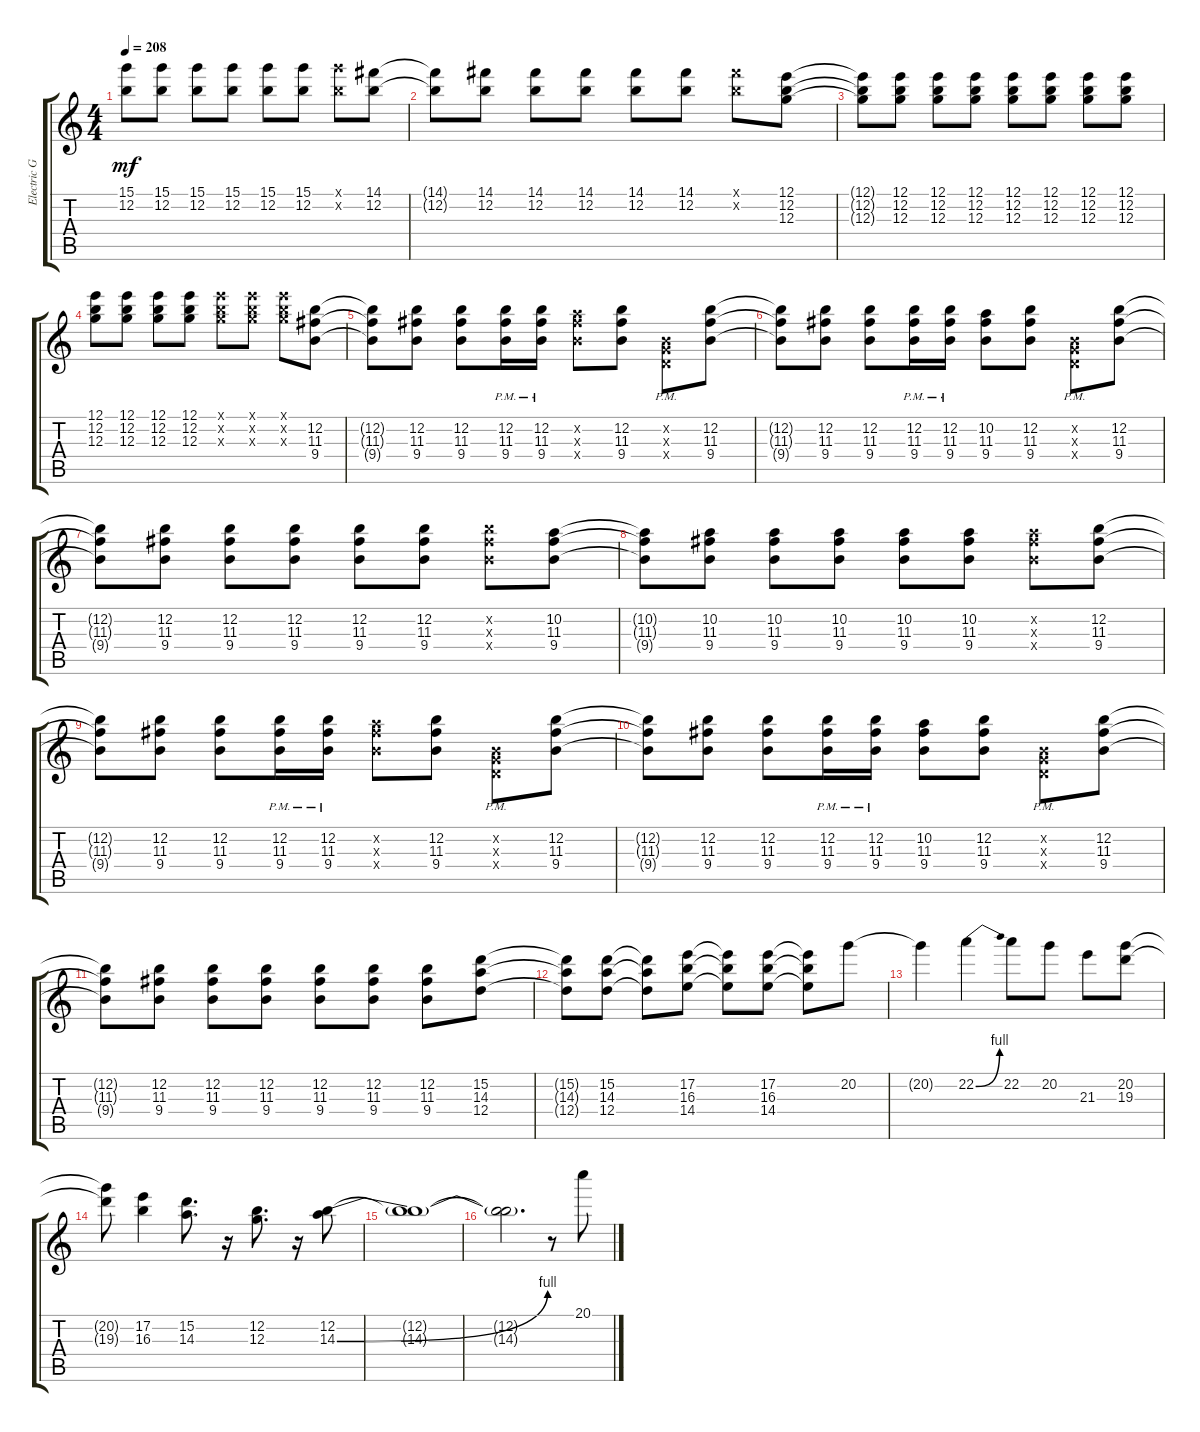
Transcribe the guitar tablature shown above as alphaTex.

\track ("Electric Guitar (Drive)" "Electric G") {instrument overdrivenguitar}
\staff {score tabs}
\tuning (E4 B3 G3 D3 A2 E2) {hide}
\ts (4 4)
\tempo 208
\clef g2
\ks c
(15.1{t} 12.2{t}).8{dy mf} (15.1 12.2).8 (15.1 12.2).8 (15.1 12.2).8 (15.1 12.2).8 (15.1 12.2).8 (15.1{x} 12.2{x}).8 (14.1 12.2).8 |
(14.1{t} 12.2{t}).8 (14.1 12.2).8 (14.1 12.2).8 (14.1 12.2).8 (14.1 12.2).8 (14.1 12.2).8 (14.1{x} 12.2{x}).8 (12.1 12.2 12.3).8 |
(12.1{t} 12.2{t} 12.3{t}).8 (12.1 12.2 12.3).8 (12.1 12.2 12.3).8 (12.1 12.2 12.3).8 (12.1 12.2 12.3).8 (12.1 12.2 12.3).8 (12.1 12.2 12.3).8 (12.1 12.2 12.3).8 |
(12.1 12.2 12.3).8 (12.1 12.2 12.3).8 (12.1 12.2 12.3).8 (12.1 12.2 12.3).8 (12.1{x} 12.2{x} 12.3{x}).8 (12.1{x} 12.2{x} 12.3{x}).8 (12.1{x} 12.2{x} 12.3{x}).8 (12.2 11.3 9.4).8 |
(12.2{t} 11.3{t} 9.4{t}).8 (12.2 11.3 9.4).8 (12.2 11.3 9.4).8 (12.2{pm} 11.3{pm} 9.4{pm}).16 (12.2{pm} 11.3{pm} 9.4{pm}).16 (10.2{x} 11.3{x} 9.4{x}).8 (12.2 11.3 9.4).8 (0.2{pm x} 0.3{pm x} 0.4{pm x}).8 (12.2 11.3 9.4).8 |
(12.2{t} 11.3{t} 9.4{t}).8 (12.2 11.3 9.4).8 (12.2 11.3 9.4).8 (12.2{pm} 11.3{pm} 9.4{pm}).16 (12.2{pm} 11.3{pm} 9.4{pm}).16 (10.2 11.3 9.4).8 (12.2 11.3 9.4).8 (0.2{pm x} 0.3{pm x} 0.4{pm x}).8 (12.2 11.3 9.4).8 |
(12.2{t} 11.3{t} 9.4{t}).8 (12.2 11.3 9.4).8 (12.2 11.3 9.4).8 (12.2 11.3 9.4).8 (12.2 11.3 9.4).8 (12.2 11.3 9.4).8 (12.2{x} 11.3{x} 9.4{x}).8 (10.2 11.3 9.4).8 |
(10.2{t} 11.3{t} 9.4{t}).8 (10.2 11.3 9.4).8 (10.2 11.3 9.4).8 (10.2 11.3 9.4).8 (10.2 11.3 9.4).8 (10.2 11.3 9.4).8 (10.2{x} 11.3{x} 9.4{x}).8 (12.2 11.3 9.4).8 |
(12.2{t} 11.3{t} 9.4{t}).8 (12.2 11.3 9.4).8 (12.2 11.3 9.4).8 (12.2{pm} 11.3{pm} 9.4{pm}).16 (12.2{pm} 11.3{pm} 9.4{pm}).16 (10.2{x} 11.3{x} 9.4{x}).8 (12.2 11.3 9.4).8 (0.2{pm x} 0.3{pm x} 0.4{pm x}).8 (12.2 11.3 9.4).8 |
(12.2{t} 11.3{t} 9.4{t}).8 (12.2 11.3 9.4).8 (12.2 11.3 9.4).8 (12.2{pm} 11.3{pm} 9.4{pm}).16 (12.2{pm} 11.3{pm} 9.4{pm}).16 (10.2 11.3 9.4).8 (12.2 11.3 9.4).8 (0.2{pm x} 0.3{pm x} 0.4{pm x}).8 (12.2 11.3 9.4).8 |
(12.2{t} 11.3{t} 9.4{t}).8 (12.2 11.3 9.4).8 (12.2 11.3 9.4).8 (12.2 11.3 9.4).8 (12.2 11.3 9.4).8 (12.2 11.3 9.4).8 (12.2 11.3 9.4).8 (15.2 14.3 12.4).8 |
(15.2{t} 14.3{t} 12.4{t}).8 (15.2 14.3 12.4).8 (15.2{t} 14.3{t} 12.4{t}).8 (17.2 16.3 14.4).8 (17.2{t} 16.3{t} 14.4{t}).8 (17.2 16.3 14.4).8 (17.2{t} 16.3{t} 14.4{t}).8 20.2.8 |
20.2{t}.4 22.2{be (bend 0 0 60 4)}.4 22.2.8 20.2.8 21.3.8 (20.2 19.3).8 |
(20.2{t} 19.3{t}).8 (17.2 16.3).4 (15.2 14.3).8{d} r.16 (12.2 12.3).8{d} r.16 (12.2 14.3{be (bend 0 0 60 4)}).8 |
(12.2{t} 14.3{t}).1 |
(12.2{t} 14.3{t}).2{d} r.8 20.1.8
